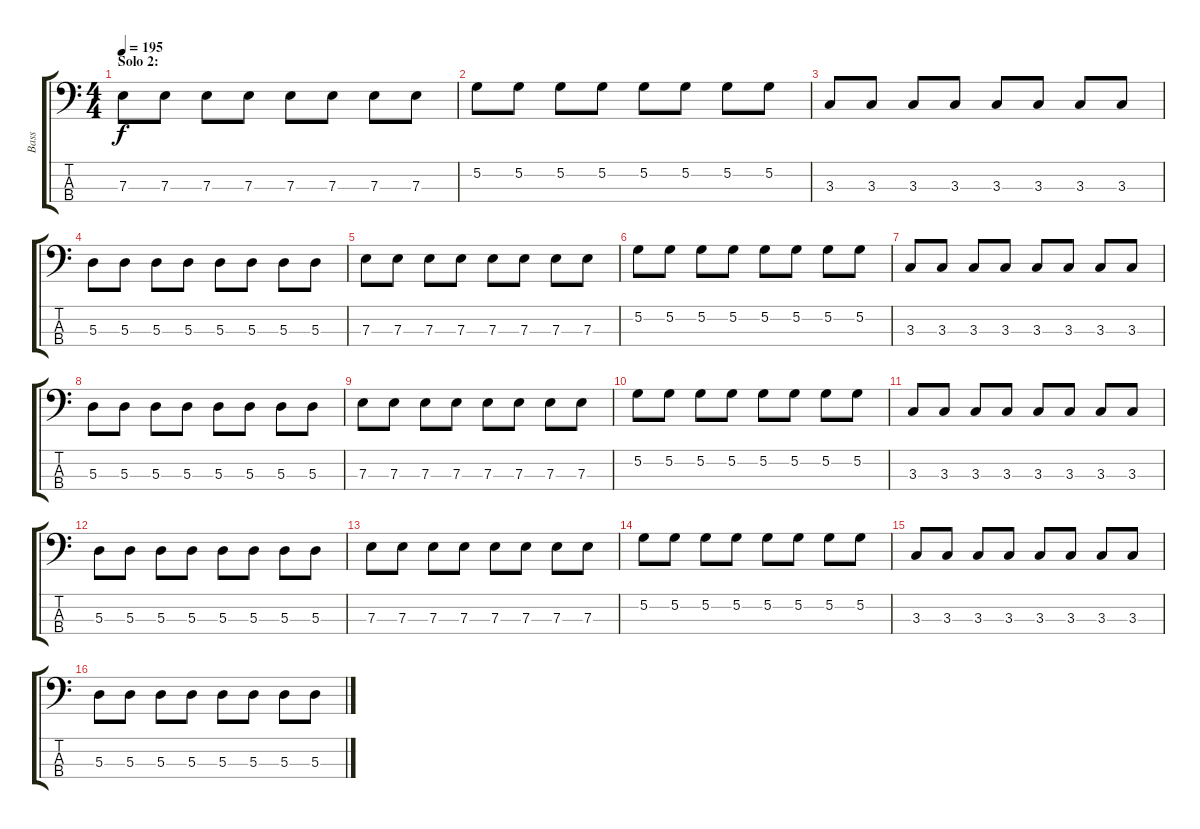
\track ("Bass" "Bass") {instrument electricbasspick}
\staff {score tabs}
\tuning (G2 D2 A1 E1) {hide}
\ts (4 4)
\section ("" "Solo 2:")
\tempo 195
\clef f4
\ks c
7.3.8{dy f} 7.3.8 7.3.8 7.3.8 7.3.8 7.3.8 7.3.8 7.3.8 |
5.2.8 5.2.8 5.2.8 5.2.8 5.2.8 5.2.8 5.2.8 5.2.8 |
3.3.8 3.3.8 3.3.8 3.3.8 3.3.8 3.3.8 3.3.8 3.3.8 |
5.3.8 5.3.8 5.3.8 5.3.8 5.3.8 5.3.8 5.3.8 5.3.8 |
7.3.8 7.3.8 7.3.8 7.3.8 7.3.8 7.3.8 7.3.8 7.3.8 |
5.2.8 5.2.8 5.2.8 5.2.8 5.2.8 5.2.8 5.2.8 5.2.8 |
3.3.8 3.3.8 3.3.8 3.3.8 3.3.8 3.3.8 3.3.8 3.3.8 |
5.3.8 5.3.8 5.3.8 5.3.8 5.3.8 5.3.8 5.3.8 5.3.8 |
7.3.8 7.3.8 7.3.8 7.3.8 7.3.8 7.3.8 7.3.8 7.3.8 |
5.2.8 5.2.8 5.2.8 5.2.8 5.2.8 5.2.8 5.2.8 5.2.8 |
3.3.8 3.3.8 3.3.8 3.3.8 3.3.8 3.3.8 3.3.8 3.3.8 |
5.3.8 5.3.8 5.3.8 5.3.8 5.3.8 5.3.8 5.3.8 5.3.8 |
7.3.8 7.3.8 7.3.8 7.3.8 7.3.8 7.3.8 7.3.8 7.3.8 |
5.2.8 5.2.8 5.2.8 5.2.8 5.2.8 5.2.8 5.2.8 5.2.8 |
3.3.8 3.3.8 3.3.8 3.3.8 3.3.8 3.3.8 3.3.8 3.3.8 |
5.3.8 5.3.8 5.3.8 5.3.8 5.3.8 5.3.8 5.3.8 5.3.8
